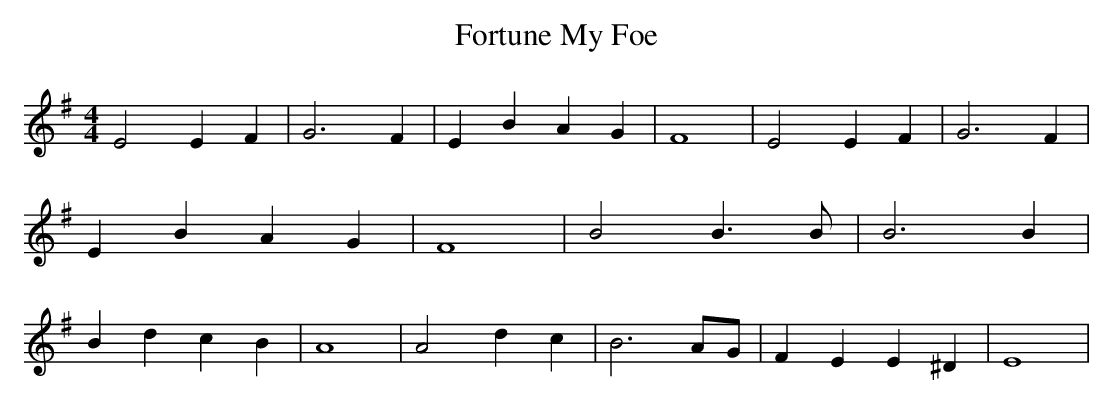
X:1
T:Fortune My Foe
M:4/4
L:1/4
K:G
 E2 E F| G3 F| E B A G| F4| E2 E F| G3 F| E B A G| F4| B2 B3/2 B/2|\
 B3 B| B d c B| A4| A2 d c| B3A/2-G/2| F E E ^D| E4|
